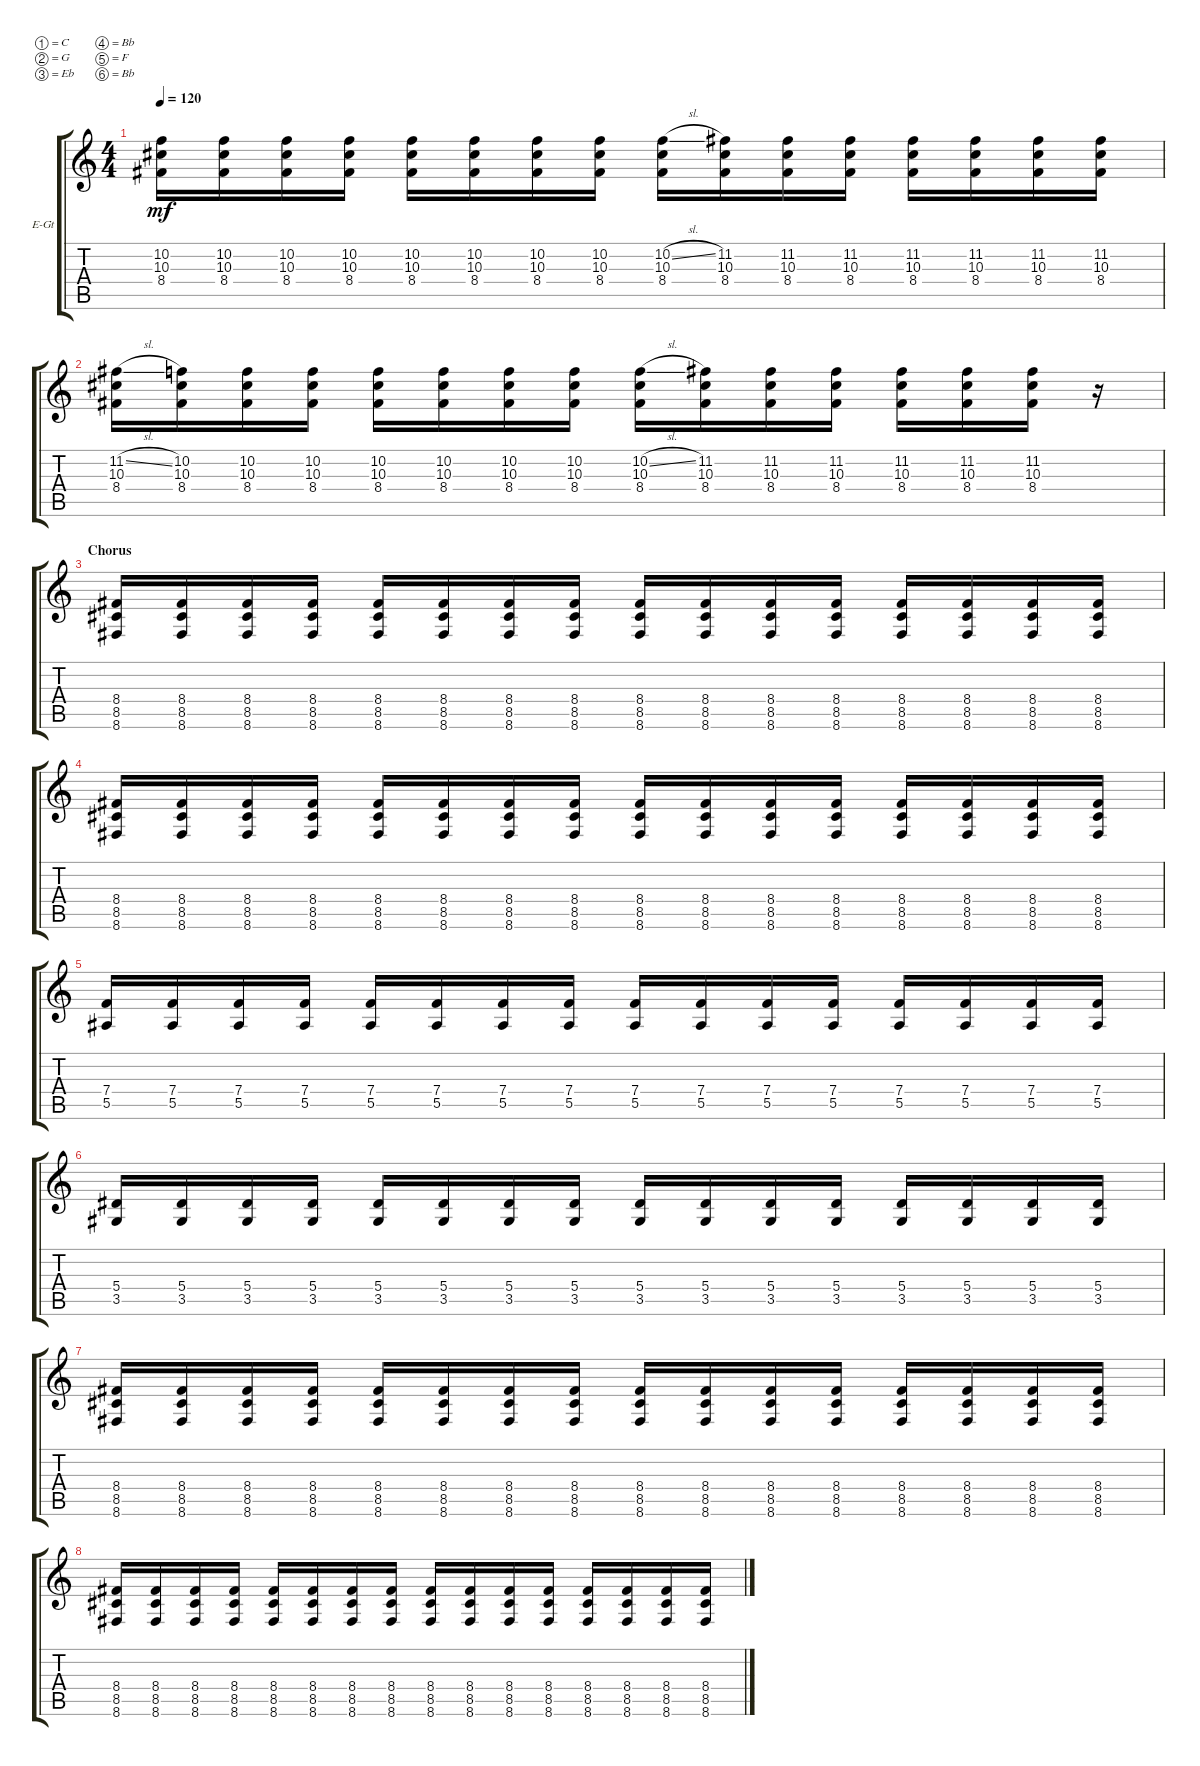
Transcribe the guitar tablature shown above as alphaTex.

\bracketExtendMode groupsimilarinstruments
\firstSystemTrackNameOrientation horizontal
\otherSystemsTrackNameOrientation horizontal
\track ("Rhythm" "E-Gt") {instrument distortionguitar}
\staff {score tabs}
\tuning (C4 G3 Eb3 Bb2 F2 Bb1)
\ts (4 4)
\tempo 120
\clef g2
\ks c
(10.2 10.3 8.4).16{dy mf} (10.2 10.3 8.4).16 (10.2 10.3 8.4).16 (10.2 10.3 8.4).16 (10.2 10.3 8.4).16 (10.2 10.3 8.4).16 (10.2 10.3 8.4).16 (10.2 10.3 8.4).16 (10.2{sl} 10.3 8.4).16 (11.2 10.3 8.4).16 (11.2 10.3 8.4).16 (11.2 10.3 8.4).16 (11.2 10.3 8.4).16 (11.2 10.3 8.4).16 (11.2 10.3 8.4).16 (11.2 10.3 8.4).16 |
(11.2{sl} 10.3 8.4).16 (10.2 10.3 8.4).16 (10.2 10.3 8.4).16 (10.2 10.3 8.4).16 (10.2 10.3 8.4).16 (10.2 10.3 8.4).16 (10.2 10.3 8.4).16 (10.2 10.3 8.4).16 (10.2{sl} 10.3 8.4).16 (11.2 10.3 8.4).16 (11.2 10.3 8.4).16 (11.2 10.3 8.4).16 (11.2 10.3 8.4).16 (11.2 10.3 8.4).16 (11.2 10.3 8.4).16 r.16 |
\section ("" "Chorus")
(8.4 8.5 8.6).16 (8.4 8.5 8.6).16 (8.4 8.5 8.6).16 (8.4 8.5 8.6).16 (8.4 8.5 8.6).16 (8.4 8.5 8.6).16 (8.4 8.5 8.6).16 (8.4 8.5 8.6).16 (8.4 8.5 8.6).16 (8.4 8.5 8.6).16 (8.4 8.5 8.6).16 (8.4 8.5 8.6).16 (8.4 8.5 8.6).16 (8.4 8.5 8.6).16 (8.4 8.5 8.6).16 (8.4 8.5 8.6).16 |
(8.4 8.5 8.6).16 (8.4 8.5 8.6).16 (8.4 8.5 8.6).16 (8.4 8.5 8.6).16 (8.4 8.5 8.6).16 (8.4 8.5 8.6).16 (8.4 8.5 8.6).16 (8.4 8.5 8.6).16 (8.4 8.5 8.6).16 (8.4 8.5 8.6).16 (8.4 8.5 8.6).16 (8.4 8.5 8.6).16 (8.4 8.5 8.6).16 (8.4 8.5 8.6).16 (8.4 8.5 8.6).16 (8.4 8.5 8.6).16 |
(7.4 5.5).16 (7.4 5.5).16 (7.4 5.5).16 (7.4 5.5).16 (7.4 5.5).16 (7.4 5.5).16 (7.4 5.5).16 (7.4 5.5).16 (7.4 5.5).16 (7.4 5.5).16 (7.4 5.5).16 (7.4 5.5).16 (7.4 5.5).16 (7.4 5.5).16 (7.4 5.5).16 (7.4 5.5).16 |
(5.4 3.5).16 (5.4 3.5).16 (5.4 3.5).16 (5.4 3.5).16 (5.4 3.5).16 (5.4 3.5).16 (5.4 3.5).16 (5.4 3.5).16 (5.4 3.5).16 (5.4 3.5).16 (5.4 3.5).16 (5.4 3.5).16 (5.4 3.5).16 (5.4 3.5).16 (5.4 3.5).16 (5.4 3.5).16 |
(8.4 8.5 8.6).16 (8.4 8.5 8.6).16 (8.4 8.5 8.6).16 (8.4 8.5 8.6).16 (8.4 8.5 8.6).16 (8.4 8.5 8.6).16 (8.4 8.5 8.6).16 (8.4 8.5 8.6).16 (8.4 8.5 8.6).16 (8.4 8.5 8.6).16 (8.4 8.5 8.6).16 (8.4 8.5 8.6).16 (8.4 8.5 8.6).16 (8.4 8.5 8.6).16 (8.4 8.5 8.6).16 (8.4 8.5 8.6).16 |
(8.4 8.5 8.6).16 (8.4 8.5 8.6).16 (8.4 8.5 8.6).16 (8.4 8.5 8.6).16 (8.4 8.5 8.6).16 (8.4 8.5 8.6).16 (8.4 8.5 8.6).16 (8.4 8.5 8.6).16 (8.4 8.5 8.6).16 (8.4 8.5 8.6).16 (8.4 8.5 8.6).16 (8.4 8.5 8.6).16 (8.4 8.5 8.6).16 (8.4 8.5 8.6).16 (8.4 8.5 8.6).16 (8.4 8.5 8.6).16
